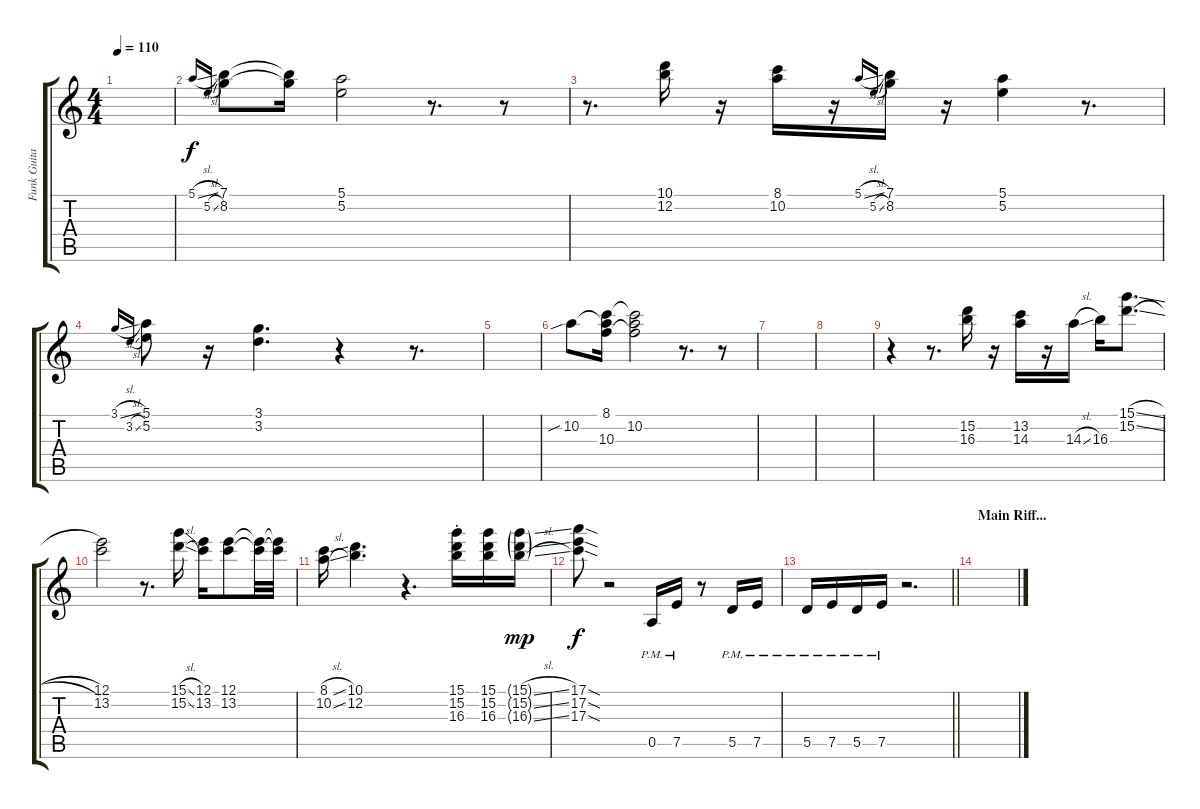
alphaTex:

\track ("Funk Guitar" "Funk Guita") {instrument electricguitarclean}
\staff {score tabs}
\tuning (E4 B3 G3 D3 A2 E2) {hide}
\ts (4 4)
\tempo 110
\clef g2
\ks c
|
5.1{sl}.16{gr onbeat} 5.2{sl}.16{gr onbeat} (7.1 8.2).8 (7.1{t} 8.2{t}).16 (5.1 5.2).2 r.8{d} r.8 |
r.8{d} (10.1 12.2).16 r.16 (8.1 10.2).16 r.16 5.1{sl}.16{gr onbeat} 5.2{sl}.16{gr onbeat} (7.1 8.2).16 r.16 (5.1 5.2).4 r.8{d} |
3.1{sl}.16{gr onbeat} 3.2{sl}.16{gr onbeat} (5.1 5.2).8 r.16 (3.1 3.2).4{d} r.4 r.8{d} |
|
10.2{sib}.8 (8.1 10.2{t} 10.3).16 (8.1{t} 10.2 10.3{t}).2 r.8{d} r.8 |
|
|
r.4 r.8{d} (15.2 16.3).16 r.16 (13.2 14.3).16 r.16 14.3{sl}.16 16.3.16 (15.1{sl} 15.2{sl}).8{d} |
(12.1 13.2).2 r.8{d} (15.1{sl} 15.2{sl}).16 (12.1 13.2).16 (12.1 13.2).8 (12.1{t} 13.2{t}).32 (12.1{t} 13.2{t}).32 |
(8.1{sl} 10.2{sl}).16 (10.1 12.2).4{d} r.4{d} (15.1 15.2 16.3{st}).16 (15.1 15.2 16.3).16 (15.1{sl g} 15.2{sl g} 16.3{sl g}).16{dy mp} |
(17.1{sod} 17.2{sod} 17.3{sod}).8{dy f} r.2 0.5{pm}.16 7.5{pm}.16 r.8 5.5{pm}.16 7.5{pm}.16 |
\barLineRight lightlight
5.5{pm}.16 7.5{pm}.16 5.5{pm}.16 7.5{pm}.16 r.2{d} |
\section ("" "Main Riff...")
